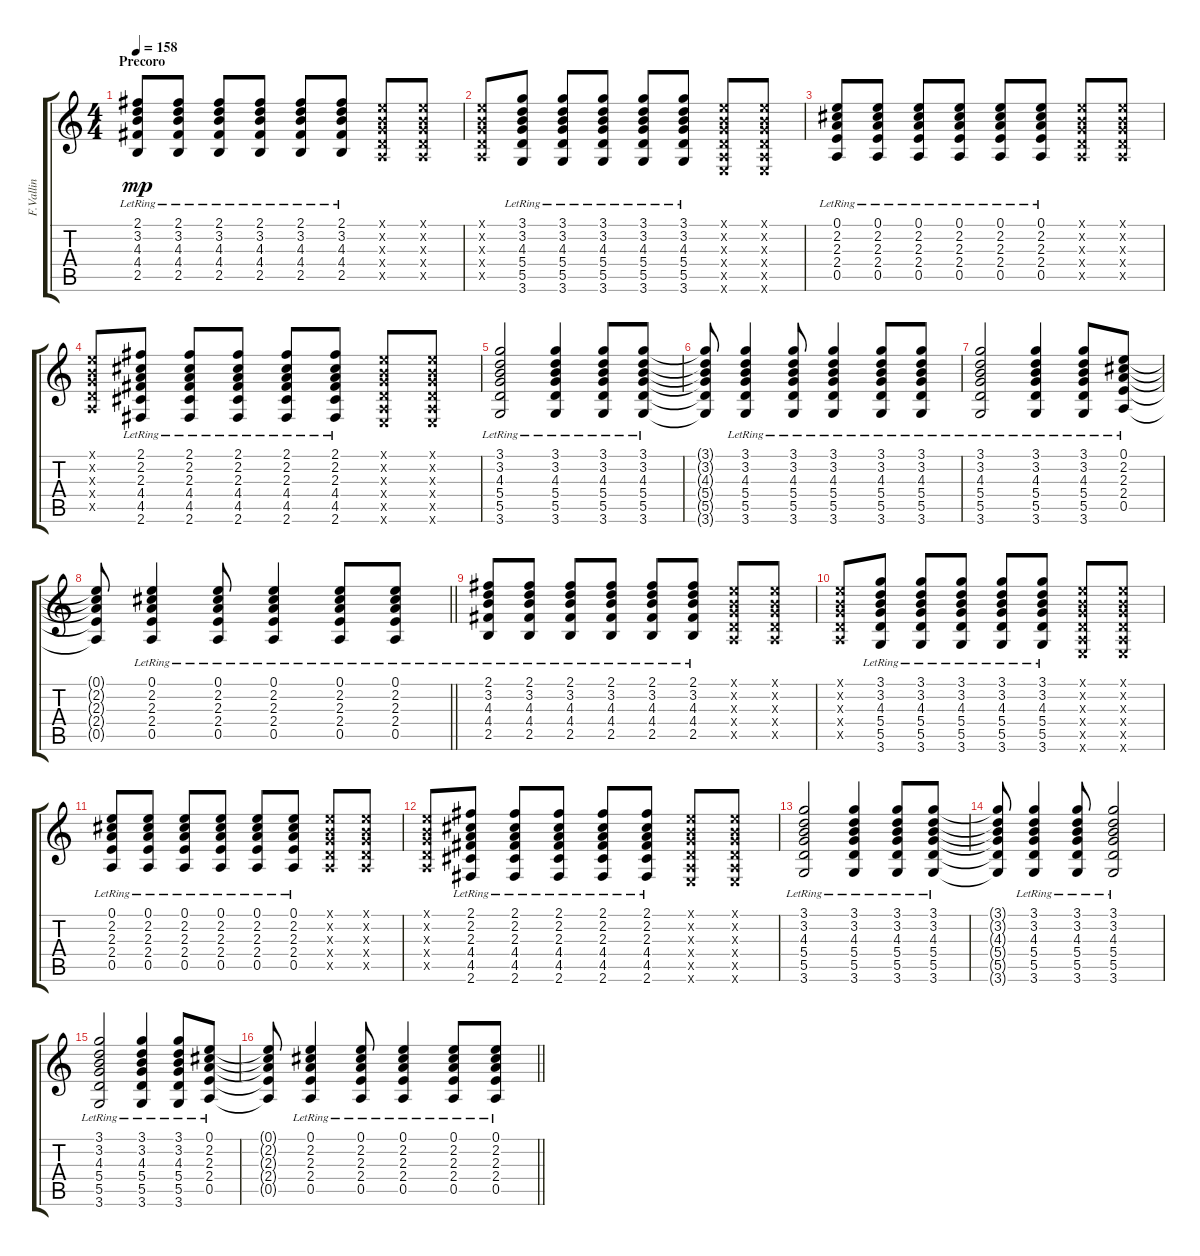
\track ("F.Vallin" "F.Vallin") {instrument acousticguitarsteel}
\staff {score tabs}
\tuning (E4 B3 G3 D3 A2 E2) {hide}
\ts (4 4)
\section ("" "Precoro")
\tempo 158
\clef g2
\ks c
(2.1{lr} 3.2{lr} 4.3{lr} 4.4{lr} 2.5{lr}).8{dy mp} (2.1{lr} 3.2{lr} 4.3{lr} 4.4{lr} 2.5{lr}).8 (2.1{lr} 3.2{lr} 4.3{lr} 4.4{lr} 2.5{lr}).8 (2.1{lr} 3.2{lr} 4.3{lr} 4.4{lr} 2.5{lr}).8 (2.1{lr} 3.2{lr} 4.3{lr} 4.4{lr} 2.5{lr}).8 (2.1{lr} 3.2{lr} 4.3{lr} 4.4{lr} 2.5{lr}).8 (0.1{x} 0.2{x} 0.3{x} 0.4{x} 0.5{x}).8 (0.1{x} 0.2{x} 0.3{x} 0.4{x} 0.5{x}).8 |
(0.1{x} 0.2{x} 0.3{x} 0.4{x} 0.5{x}).8 (3.1{lr} 3.2{lr} 4.3{lr} 5.4{lr} 5.5{lr} 3.6{lr}).8 (3.1{lr} 3.2{lr} 4.3{lr} 5.4{lr} 5.5{lr} 3.6{lr}).8 (3.1{lr} 3.2{lr} 4.3{lr} 5.4{lr} 5.5{lr} 3.6{lr}).8 (3.1{lr} 3.2{lr} 4.3{lr} 5.4{lr} 5.5{lr} 3.6{lr}).8 (3.1{lr} 3.2{lr} 4.3{lr} 5.4{lr} 5.5{lr} 3.6{lr}).8 (0.1{x} 0.2{x} 0.3{x} 0.4{x} 0.5{x} 0.6{x}).8 (0.1{x} 0.2{x} 0.3{x} 0.4{x} 0.5{x} 0.6{x}).8 |
(0.1{lr} 2.2{lr} 2.3{lr} 2.4{lr} 0.5{lr}).8 (0.1{lr} 2.2{lr} 2.3{lr} 2.4{lr} 0.5{lr}).8 (0.1{lr} 2.2{lr} 2.3{lr} 2.4{lr} 0.5{lr}).8 (0.1{lr} 2.2{lr} 2.3{lr} 2.4{lr} 0.5{lr}).8 (0.1{lr} 2.2{lr} 2.3{lr} 2.4{lr} 0.5{lr}).8 (0.1{lr} 2.2{lr} 2.3{lr} 2.4{lr} 0.5{lr}).8 (0.1{x} 0.2{x} 0.3{x} 0.4{x} 0.5{x}).8 (0.1{x} 0.2{x} 0.3{x} 0.4{x} 0.5{x}).8 |
(0.1{x} 0.2{x} 0.3{x} 0.4{x} 0.5{x}).8 (2.1{lr} 2.2{lr} 2.3{lr} 4.4{lr} 4.5{lr} 2.6{lr}).8 (2.1{lr} 2.2{lr} 2.3{lr} 4.4{lr} 4.5{lr} 2.6{lr}).8 (2.1{lr} 2.2{lr} 2.3{lr} 4.4{lr} 4.5{lr} 2.6{lr}).8 (2.1{lr} 2.2{lr} 2.3{lr} 4.4{lr} 4.5{lr} 2.6{lr}).8 (2.1{lr} 2.2{lr} 2.3{lr} 4.4{lr} 4.5{lr} 2.6{lr}).8 (0.1{x} 0.2{x} 0.3{x} 0.4{x} 0.5{x} 0.6{x}).8 (0.1{x} 0.2{x} 0.3{x} 0.4{x} 0.5{x} 0.6{x}).8 |
(3.1{lr} 3.2{lr} 4.3{lr} 5.4{lr} 5.5{lr} 3.6{lr}).2 (3.1{lr} 3.2{lr} 4.3{lr} 5.4{lr} 5.5{lr} 3.6{lr}).4 (3.1{lr} 3.2{lr} 4.3{lr} 5.4{lr} 5.5{lr} 3.6{lr}).8 (3.1{lr} 3.2{lr} 4.3{lr} 5.4{lr} 5.5{lr} 3.6{lr}).8 |
(3.1{t} 3.2{t} 4.3{t} 5.4{t} 5.5{t} 3.6{t}).8 (3.1{lr} 3.2{lr} 4.3{lr} 5.4{lr} 5.5{lr} 3.6{lr}).4 (3.1{lr} 3.2{lr} 4.3{lr} 5.4{lr} 5.5{lr} 3.6{lr}).8 (3.1{lr} 3.2{lr} 4.3{lr} 5.4{lr} 5.5{lr} 3.6{lr}).4 (3.1{lr} 3.2{lr} 4.3{lr} 5.4{lr} 5.5{lr} 3.6{lr}).8 (3.1{lr} 3.2{lr} 4.3{lr} 5.4{lr} 5.5{lr} 3.6{lr}).8 |
(3.1{lr} 3.2{lr} 4.3{lr} 5.4{lr} 5.5{lr} 3.6{lr}).2 (3.1{lr} 3.2{lr} 4.3{lr} 5.4{lr} 5.5{lr} 3.6{lr}).4 (3.1{lr} 3.2{lr} 4.3{lr} 5.4{lr} 5.5{lr} 3.6{lr}).8 (0.1{lr} 2.2{lr} 2.3{lr} 2.4{lr} 0.5{lr}).8 |
\barLineRight lightlight
(0.1{t} 2.2{t} 2.3{t} 2.4{t} 0.5{t}).8 (0.1{lr} 2.2{lr} 2.3{lr} 2.4{lr} 0.5{lr}).4 (0.1{lr} 2.2{lr} 2.3{lr} 2.4{lr} 0.5{lr}).8 (0.1{lr} 2.2{lr} 2.3{lr} 2.4{lr} 0.5{lr}).4 (0.1{lr} 2.2{lr} 2.3{lr} 2.4{lr} 0.5{lr}).8 (0.1{lr} 2.2{lr} 2.3{lr} 2.4{lr} 0.5{lr}).8 |
(2.1{lr} 3.2{lr} 4.3{lr} 4.4{lr} 2.5{lr}).8 (2.1{lr} 3.2{lr} 4.3{lr} 4.4{lr} 2.5{lr}).8 (2.1{lr} 3.2{lr} 4.3{lr} 4.4{lr} 2.5{lr}).8 (2.1{lr} 3.2{lr} 4.3{lr} 4.4{lr} 2.5{lr}).8 (2.1{lr} 3.2{lr} 4.3{lr} 4.4{lr} 2.5{lr}).8 (2.1{lr} 3.2{lr} 4.3{lr} 4.4{lr} 2.5{lr}).8 (0.1{x} 0.2{x} 0.3{x} 0.4{x} 0.5{x}).8 (0.1{x} 0.2{x} 0.3{x} 0.4{x} 0.5{x}).8 |
(0.1{x} 0.2{x} 0.3{x} 0.4{x} 0.5{x}).8 (3.1{lr} 3.2{lr} 4.3{lr} 5.4{lr} 5.5{lr} 3.6{lr}).8 (3.1{lr} 3.2{lr} 4.3{lr} 5.4{lr} 5.5{lr} 3.6{lr}).8 (3.1{lr} 3.2{lr} 4.3{lr} 5.4{lr} 5.5{lr} 3.6{lr}).8 (3.1{lr} 3.2{lr} 4.3{lr} 5.4{lr} 5.5{lr} 3.6{lr}).8 (3.1{lr} 3.2{lr} 4.3{lr} 5.4{lr} 5.5{lr} 3.6{lr}).8 (0.1{x} 0.2{x} 0.3{x} 0.4{x} 0.5{x} 0.6{x}).8 (0.1{x} 0.2{x} 0.3{x} 0.4{x} 0.5{x} 0.6{x}).8 |
(0.1{lr} 2.2{lr} 2.3{lr} 2.4{lr} 0.5{lr}).8 (0.1{lr} 2.2{lr} 2.3{lr} 2.4{lr} 0.5{lr}).8 (0.1{lr} 2.2{lr} 2.3{lr} 2.4{lr} 0.5{lr}).8 (0.1{lr} 2.2{lr} 2.3{lr} 2.4{lr} 0.5{lr}).8 (0.1{lr} 2.2{lr} 2.3{lr} 2.4{lr} 0.5{lr}).8 (0.1{lr} 2.2{lr} 2.3{lr} 2.4{lr} 0.5{lr}).8 (0.1{x} 0.2{x} 0.3{x} 0.4{x} 0.5{x}).8 (0.1{x} 0.2{x} 0.3{x} 0.4{x} 0.5{x}).8 |
(0.1{x} 0.2{x} 0.3{x} 0.4{x} 0.5{x}).8 (2.1{lr} 2.2{lr} 2.3{lr} 4.4{lr} 4.5{lr} 2.6{lr}).8 (2.1{lr} 2.2{lr} 2.3{lr} 4.4{lr} 4.5{lr} 2.6{lr}).8 (2.1{lr} 2.2{lr} 2.3{lr} 4.4{lr} 4.5{lr} 2.6{lr}).8 (2.1{lr} 2.2{lr} 2.3{lr} 4.4{lr} 4.5{lr} 2.6{lr}).8 (2.1{lr} 2.2{lr} 2.3{lr} 4.4{lr} 4.5{lr} 2.6{lr}).8 (0.1{x} 0.2{x} 0.3{x} 0.4{x} 0.5{x} 0.6{x}).8 (0.1{x} 0.2{x} 0.3{x} 0.4{x} 0.5{x} 0.6{x}).8 |
(3.1{lr} 3.2{lr} 4.3{lr} 5.4{lr} 5.5{lr} 3.6{lr}).2 (3.1{lr} 3.2{lr} 4.3{lr} 5.4{lr} 5.5{lr} 3.6{lr}).4 (3.1{lr} 3.2{lr} 4.3{lr} 5.4{lr} 5.5{lr} 3.6{lr}).8 (3.1{lr} 3.2{lr} 4.3{lr} 5.4{lr} 5.5{lr} 3.6{lr}).8 |
(3.1{t} 3.2{t} 4.3{t} 5.4{t} 5.5{t} 3.6{t}).8 (3.1{lr} 3.2{lr} 4.3{lr} 5.4{lr} 5.5{lr} 3.6{lr}).4 (3.1{lr} 3.2{lr} 4.3{lr} 5.4{lr} 5.5{lr} 3.6{lr}).8 (3.1{lr} 3.2{lr} 4.3{lr} 5.4{lr} 5.5{lr} 3.6{lr}).2 |
(3.1{lr} 3.2{lr} 4.3{lr} 5.4{lr} 5.5{lr} 3.6{lr}).2 (3.1{lr} 3.2{lr} 4.3{lr} 5.4{lr} 5.5{lr} 3.6{lr}).4 (3.1{lr} 3.2{lr} 4.3{lr} 5.4{lr} 5.5{lr} 3.6{lr}).8 (0.1{lr} 2.2{lr} 2.3{lr} 2.4{lr} 0.5{lr}).8 |
\barLineRight lightlight
(0.1{t} 2.2{t} 2.3{t} 2.4{t} 0.5{t}).8 (0.1{lr} 2.2{lr} 2.3{lr} 2.4{lr} 0.5{lr}).4 (0.1{lr} 2.2{lr} 2.3{lr} 2.4{lr} 0.5{lr}).8 (0.1{lr} 2.2{lr} 2.3{lr} 2.4{lr} 0.5{lr}).4 (0.1{lr} 2.2{lr} 2.3{lr} 2.4{lr} 0.5{lr}).8 (0.1{lr} 2.2{lr} 2.3{lr} 2.4{lr} 0.5{lr}).8
